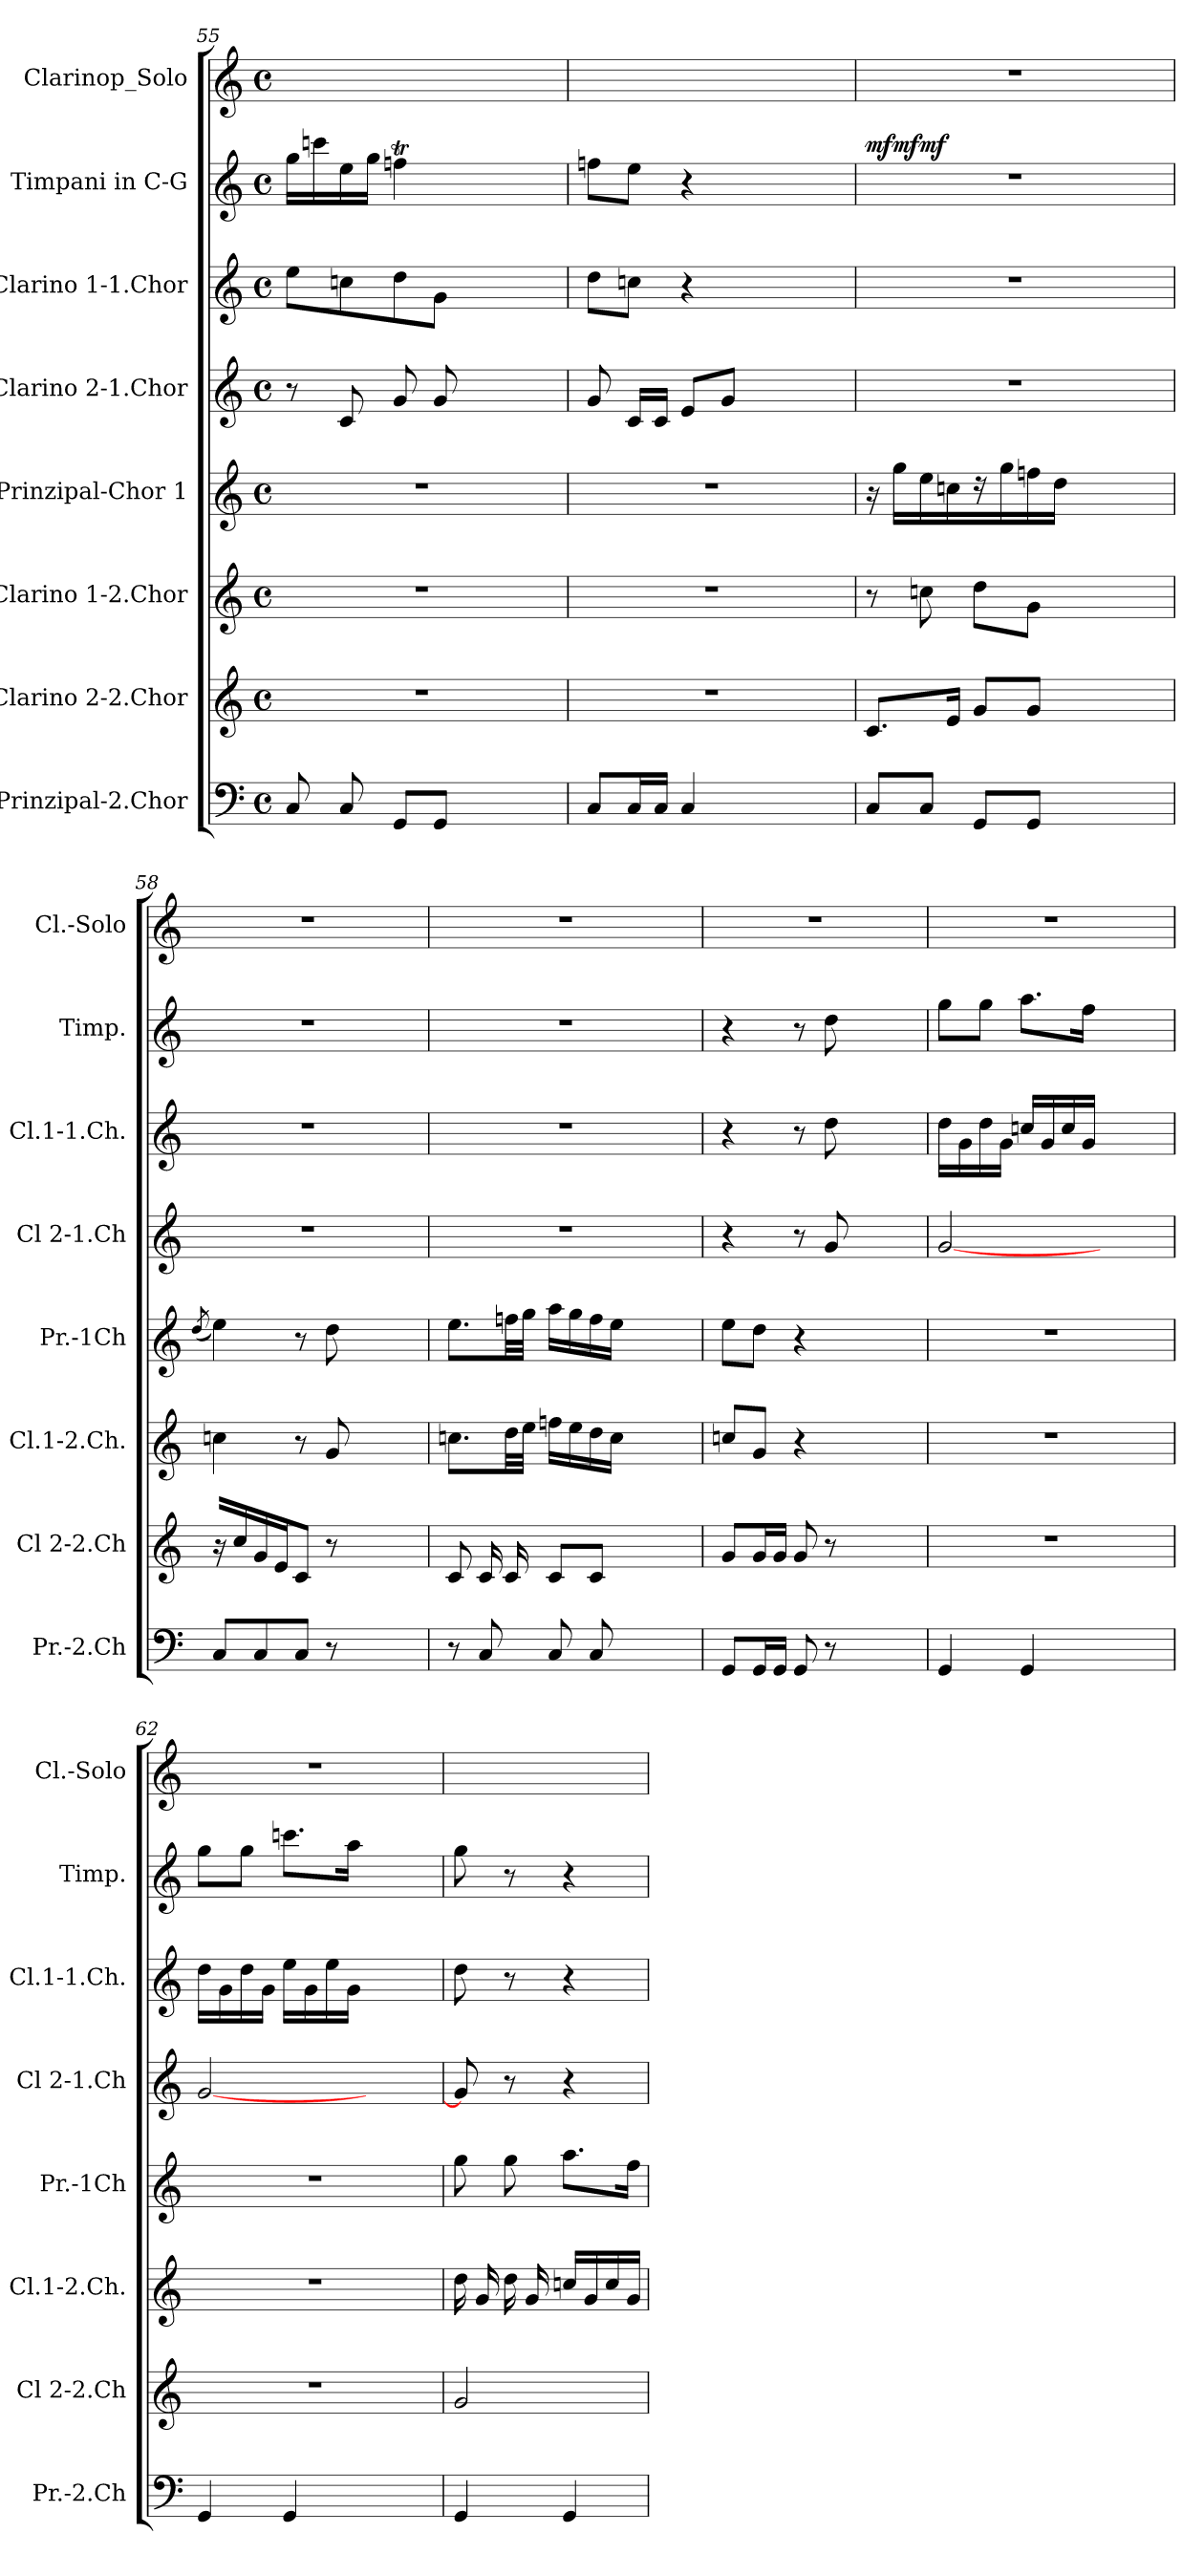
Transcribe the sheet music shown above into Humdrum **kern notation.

**kern	**kern	**kern	**kern	**kern	**kern	**kern	**kern	**dynam
*part8	*part7	*part6	*part5	*part4	*part3	*part2	*part1	*part1
*staff8	*staff7	*staff6	*staff5	*staff4	*staff3	*staff2	*staff1	*staff1
*I"Prinzipal-2.Chor	*I"Clarino 2-2.Chor	*I"Clarino 1-2.Chor	*I"Prinzipal-Chor 1	*I"Clarino 2-1.Chor	*I"Clarino 1-1.Chor	*I"Timpani in C-G	*I"Clarinop_Solo	*
*I'Pr.-2.Ch	*I'Cl 2-2.Ch	*I'Cl.1-2.Ch.	*I'Pr.-1Ch	*I'Cl 2-1.Ch	*I'Cl.1-1.Ch.	*I'Timp.	*I'Cl.-Solo	*
*clefF4	*clefG2	*clefG2	*clefG2	*clefG2	*clefG2	*clefG2	*clefG2	*
*	*	*ITrd1c2	*ITrd1c2	*	*ITrd1c2	*ITrd1c2	*	*
*M4/4	*M4/4	*M4/4	*M4/4	*M4/4	*M4/4	*M4/4	*M4/4	*
*met(c)	*met(c)	*met(c)	*met(c)	*met(c)	*met(c)	*met(c)	*met(c)	*
=55	=55	=55	=55	=55	=55	=55	=55	=55
8C	1r	1r	1r	8r	8ddL	16ffLL	1ryy	.
.	.	.	.	.	.	16bb-	.	.
8C	.	.	.	8c	8b-	16dd	.	.
.	.	.	.	.	.	16ffJJ	.	.
8GGL	.	.	.	8g	8cc	4ee-T	.	.
8GGJ	.	.	.	8g	8fJ	.	.	.
2ryy	.	.	.	2ryy	2ryy	2ryy	.	.
=56	=56	=56	=56	=56	=56	=56	=56	=56
8CL	1r	1r	1r	8g	8ccL	8ee-L	1ryy	.
16CL	.	.	.	16cLL	8b-J	8ddJ	.	.
16CJJ	.	.	.	16cJJ	.	.	.	.
4C	.	.	.	8eL	4r	4r	.	.
.	.	.	.	8gJ	.	.	.	.
2ryy	.	.	.	2ryy	2ryy	2ryy	.	.
!!LO:LB:g=z
=57	=57	=57	=57	=57	=57	=57	=57	=57
!	!	!	!	!	!	!	!	!LO:DY:b
*	*	*	*	*	*	*	*^	*
*	*	*	*	*	*	*	*	*^	*
8CL	8.cL	8r	16r	1r	1r	1r	1r	16ryy	8ryy	mf
!	!	!	!	!	!	!	!	!	!	!LO:DY:b
.	.	.	16ffLL	.	.	.	.	2...ryy	.	mf
!	!	!	!	!	!	!	!	!	!	!LO:DY:b
8CJ	.	8b-	16dd	.	.	.	.	.	2..ryy	mf
.	16eJk	.	16b-	.	.	.	.	.	.	.
8GGL	8gL	8ccL	16r	.	.	.	.	.	.	.
.	.	.	16ff	.	.	.	.	.	.	.
8GGJ	8gJ	8fJ	16ee-	.	.	.	.	.	.	.
.	.	.	16ccJJ	.	.	.	.	.	.	.
2ryy	2ryy	2ryy	2ryy	.	.	.	.	.	.	.
*	*	*	*	*	*	*	*v	*v	*v	*
=58	=58	=58	=58	=58	=58	=58	=58	=58
.	.	.	(>8qcc	.	.	.	.	.
8CL	16r	4b-	4dd)	1r	1r	1r	1r	.
.	16ccLL	.	.	.	.	.	.	.
8C	16g	.	.	.	.	.	.	.
.	16eJJ	.	.	.	.	.	.	.
8CJ	8cJ	8r	8r	.	.	.	.	.
8r	8r	8f	8cc	.	.	.	.	.
2ryy	2ryy	2ryy	2ryy	.	.	.	.	.
=59	=59	=59	=59	=59	=59	=59	=59	=59
8r	8c	8.b-L	8.ddL	1r	1r	1r	1r	.
8C	16c	.	.	.	.	.	.	.
.	16c	32ccLL	32ee-LL	.	.	.	.	.
.	.	32ddJJJ	32ffJJJ	.	.	.	.	.
8C	8cL	16ee-LL	16ggLL	.	.	.	.	.
.	.	16dd	16ff	.	.	.	.	.
8C	8cJ	16cc	16ee-	.	.	.	.	.
.	.	16b-JJ	16ddJJ	.	.	.	.	.
2ryy	2ryy	2ryy	2ryy	.	.	.	.	.
!!LO:LB:g=z
=60	=60	=60	=60	=60	=60	=60	=60	=60
8GGL	8gL	8b-L	8ddL	4r	4r	4r	1r	.
16GGL	16gL	8fJ	8ccJ	.	.	.	.	.
16GGJJ	16gJJ	.	.	.	.	.	.	.
8GG	8g	4r	4r	8r	8r	8r	.	.
8r	8r	.	.	8g	8cc	8cc	.	.
2ryy	2ryy	2ryy	2ryy	2ryy	2ryy	2ryy	.	.
=61	=61	=61	=61	=61	=61	=61	=61	=61
4GG	1r	1r	1r	[2g	16ccLL	8ffL	1r	.
.	.	.	.	.	16f	.	.	.
.	.	.	.	.	16cc	8ffJ	.	.
.	.	.	.	.	16fJJ	.	.	.
4GG	.	.	.	.	16b-LL	8.ggL	.	.
.	.	.	.	.	16f	.	.	.
.	.	.	.	.	16b-	.	.	.
.	.	.	.	.	16fJJ	16eeJk	.	.
2ryy	.	.	.	2ryy	2ryy	2ryy	.	.
=62	=62	=62	=62	=62	=62	=62	=62	=62
4GG	1r	1r	1r	[2g	16ccLL	8ffL	1r	.
.	.	.	.	.	16f	.	.	.
.	.	.	.	.	16cc	8ffJ	.	.
.	.	.	.	.	16fJJ	.	.	.
4GG	.	.	.	.	16ddLL	8.bb-L	.	.
.	.	.	.	.	16f	.	.	.
.	.	.	.	.	16dd	.	.	.
.	.	.	.	.	16fJJ	16ggJk	.	.
2ryy	.	.	.	2ryy	2ryy	2ryy	.	.
=63	=63	=63	=63	=63	=63	=63	=63	=63
4GG	2g	16cc	8ff	8g]	8cc	8ff	2ryy	.
.	.	16f	.	.	.	.	.	.
.	.	16cc	8ff	8r	8r	8r	.	.
.	.	16f	.	.	.	.	.	.
4GG	.	16b-LL	8.ggL	4r	4r	4r	.	.
.	.	16f	.	.	.	.	.	.
.	.	16b-	.	.	.	.	.	.
.	.	16fJJ	16eeJk	.	.	.	.	.
=	=	=	=	=	=	=	=	=
*-	*-	*-	*-	*-	*-	*-	*-	*-
